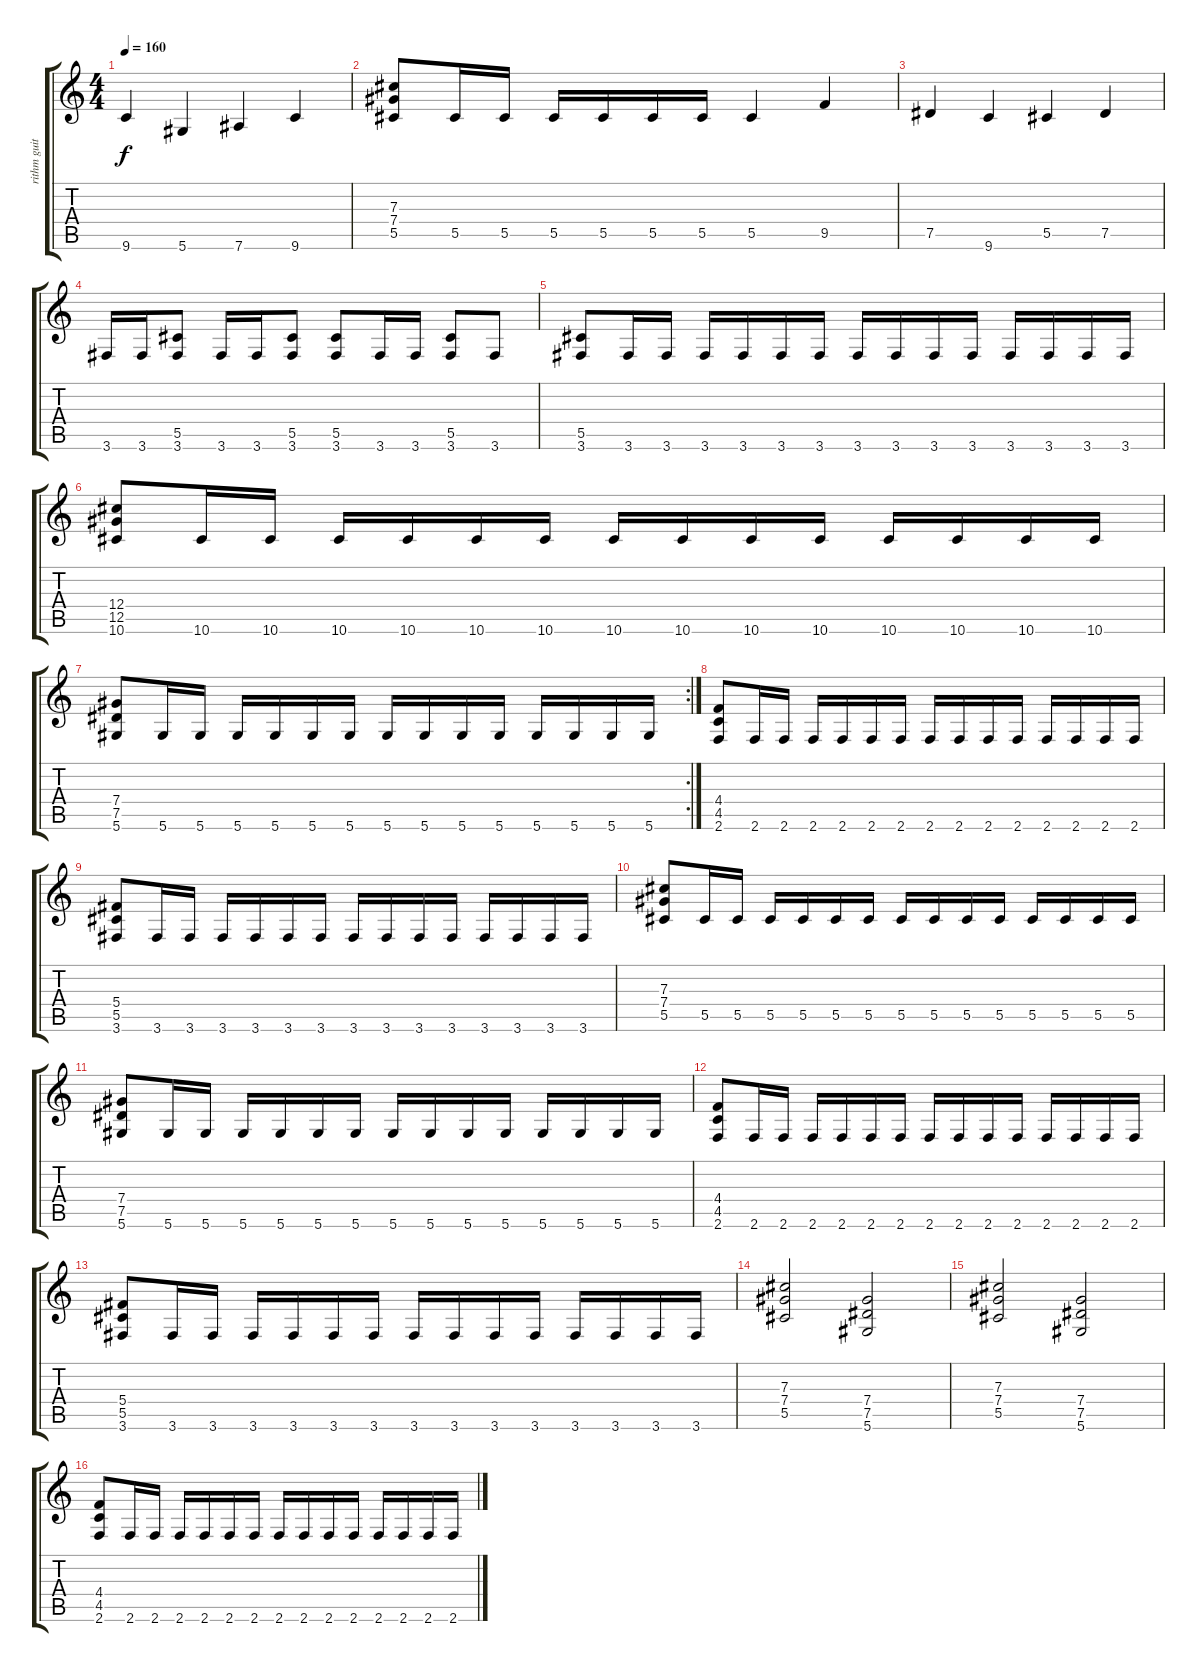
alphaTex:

\track ("rithm guitar" "rithm guit") {instrument distortionguitar}
\staff {score tabs}
\tuning (Eb4 Bb3 Gb3 Db3 Ab2 Eb2) {hide}
\ts (4 4)
\tempo 160
\clef g2
\ks c
9.6.4{dy f} 5.6.4 7.6.4 9.6.4 |
(7.3 7.4 5.5).8 5.5.16 5.5.16 5.5.16 5.5.16 5.5.16 5.5.16 5.5.4 9.5.4 |
7.5.4 9.6.4 5.5.4 7.5.4 |
3.6.16 3.6.16 (5.5 3.6).8 3.6.16 3.6.16 (5.5 3.6).8 (5.5 3.6).8 3.6.16 3.6.16 (5.5 3.6).8 3.6.8 |
(5.5 3.6).8 3.6.16 3.6.16 3.6.16 3.6.16 3.6.16 3.6.16 3.6.16 3.6.16 3.6.16 3.6.16 3.6.16 3.6.16 3.6.16 3.6.16 |
(12.4 12.5 10.6).8 10.6.16 10.6.16 10.6.16 10.6.16 10.6.16 10.6.16 10.6.16 10.6.16 10.6.16 10.6.16 10.6.16 10.6.16 10.6.16 10.6.16 |
\rc 2
(7.4 7.5 5.6).8 5.6.16 5.6.16 5.6.16 5.6.16 5.6.16 5.6.16 5.6.16 5.6.16 5.6.16 5.6.16 5.6.16 5.6.16 5.6.16 5.6.16 |
(4.4 4.5 2.6).8 2.6.16 2.6.16 2.6.16 2.6.16 2.6.16 2.6.16 2.6.16 2.6.16 2.6.16 2.6.16 2.6.16 2.6.16 2.6.16 2.6.16 |
(5.4 5.5 3.6).8 3.6.16 3.6.16 3.6.16 3.6.16 3.6.16 3.6.16 3.6.16 3.6.16 3.6.16 3.6.16 3.6.16 3.6.16 3.6.16 3.6.16 |
(7.3 7.4 5.5).8 5.5.16 5.5.16 5.5.16 5.5.16 5.5.16 5.5.16 5.5.16 5.5.16 5.5.16 5.5.16 5.5.16 5.5.16 5.5.16 5.5.16 |
(7.4 7.5 5.6).8 5.6.16 5.6.16 5.6.16 5.6.16 5.6.16 5.6.16 5.6.16 5.6.16 5.6.16 5.6.16 5.6.16 5.6.16 5.6.16 5.6.16 |
(4.4 4.5 2.6).8 2.6.16 2.6.16 2.6.16 2.6.16 2.6.16 2.6.16 2.6.16 2.6.16 2.6.16 2.6.16 2.6.16 2.6.16 2.6.16 2.6.16 |
(5.4 5.5 3.6).8 3.6.16 3.6.16 3.6.16 3.6.16 3.6.16 3.6.16 3.6.16 3.6.16 3.6.16 3.6.16 3.6.16 3.6.16 3.6.16 3.6.16 |
(7.3 7.4 5.5).2 (7.4 7.5 5.6).2 |
(7.3 7.4 5.5).2 (7.4 7.5 5.6).2 |
(4.4 4.5 2.6).8 2.6.16 2.6.16 2.6.16 2.6.16 2.6.16 2.6.16 2.6.16 2.6.16 2.6.16 2.6.16 2.6.16 2.6.16 2.6.16 2.6.16
